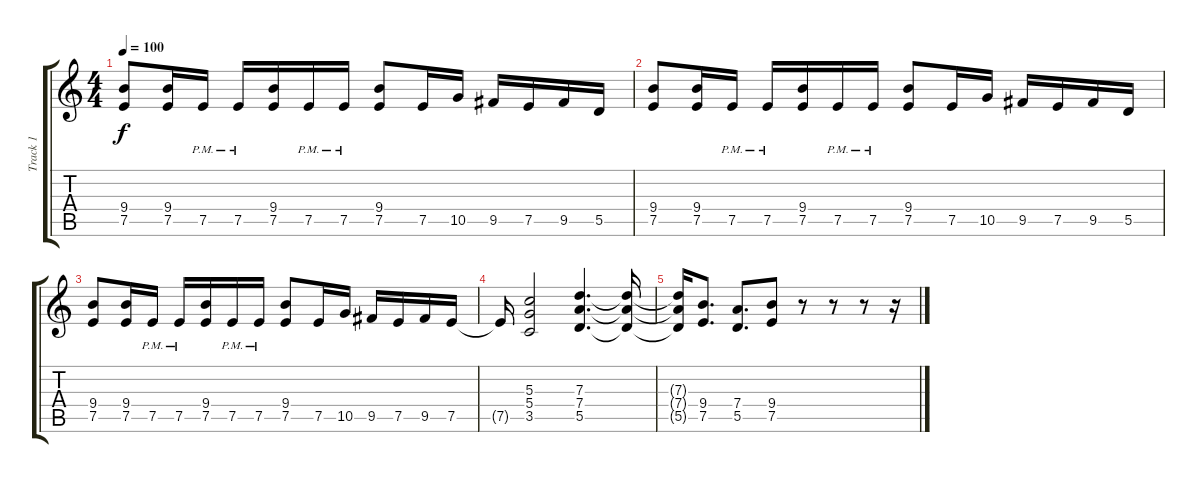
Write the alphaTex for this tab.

\track ("Track 1" "Track 1") {instrument distortionguitar}
\staff {score tabs}
\tuning (E4 B3 G3 D3 A2 E2) {hide}
\ts (4 4)
\tempo 100
\clef g2
\ks c
(9.4 7.5).8{dy f} (9.4 7.5).16 7.5{pm}.16 7.5{pm}.16 (9.4 7.5).16 7.5{pm}.16 7.5{pm}.16 (9.4 7.5).8 7.5.16 10.5.16 9.5.16 7.5.16 9.5.16 5.5.16 |
(9.4 7.5).8 (9.4 7.5).16 7.5{pm}.16 7.5{pm}.16 (9.4 7.5).16 7.5{pm}.16 7.5{pm}.16 (9.4 7.5).8 7.5.16 10.5.16 9.5.16 7.5.16 9.5.16 5.5.16 |
(9.4 7.5).8 (9.4 7.5).16 7.5{pm}.16 7.5{pm}.16 (9.4 7.5).16 7.5{pm}.16 7.5{pm}.16 (9.4 7.5).8 7.5.16 10.5.16 9.5.16 7.5.16 9.5.16 7.5.16 |
7.5{t}.16 (5.3 5.4 3.5).2 (7.3 7.4 5.5).4{d} (7.3{t} 7.4{t} 5.5{t}).16 |
(7.3{t} 7.4{t} 5.5{t}).16 (9.4 7.5).8{d} (7.4 5.5).8{d} (9.4 7.5).8 r.8 r.8 r.8 r.16
